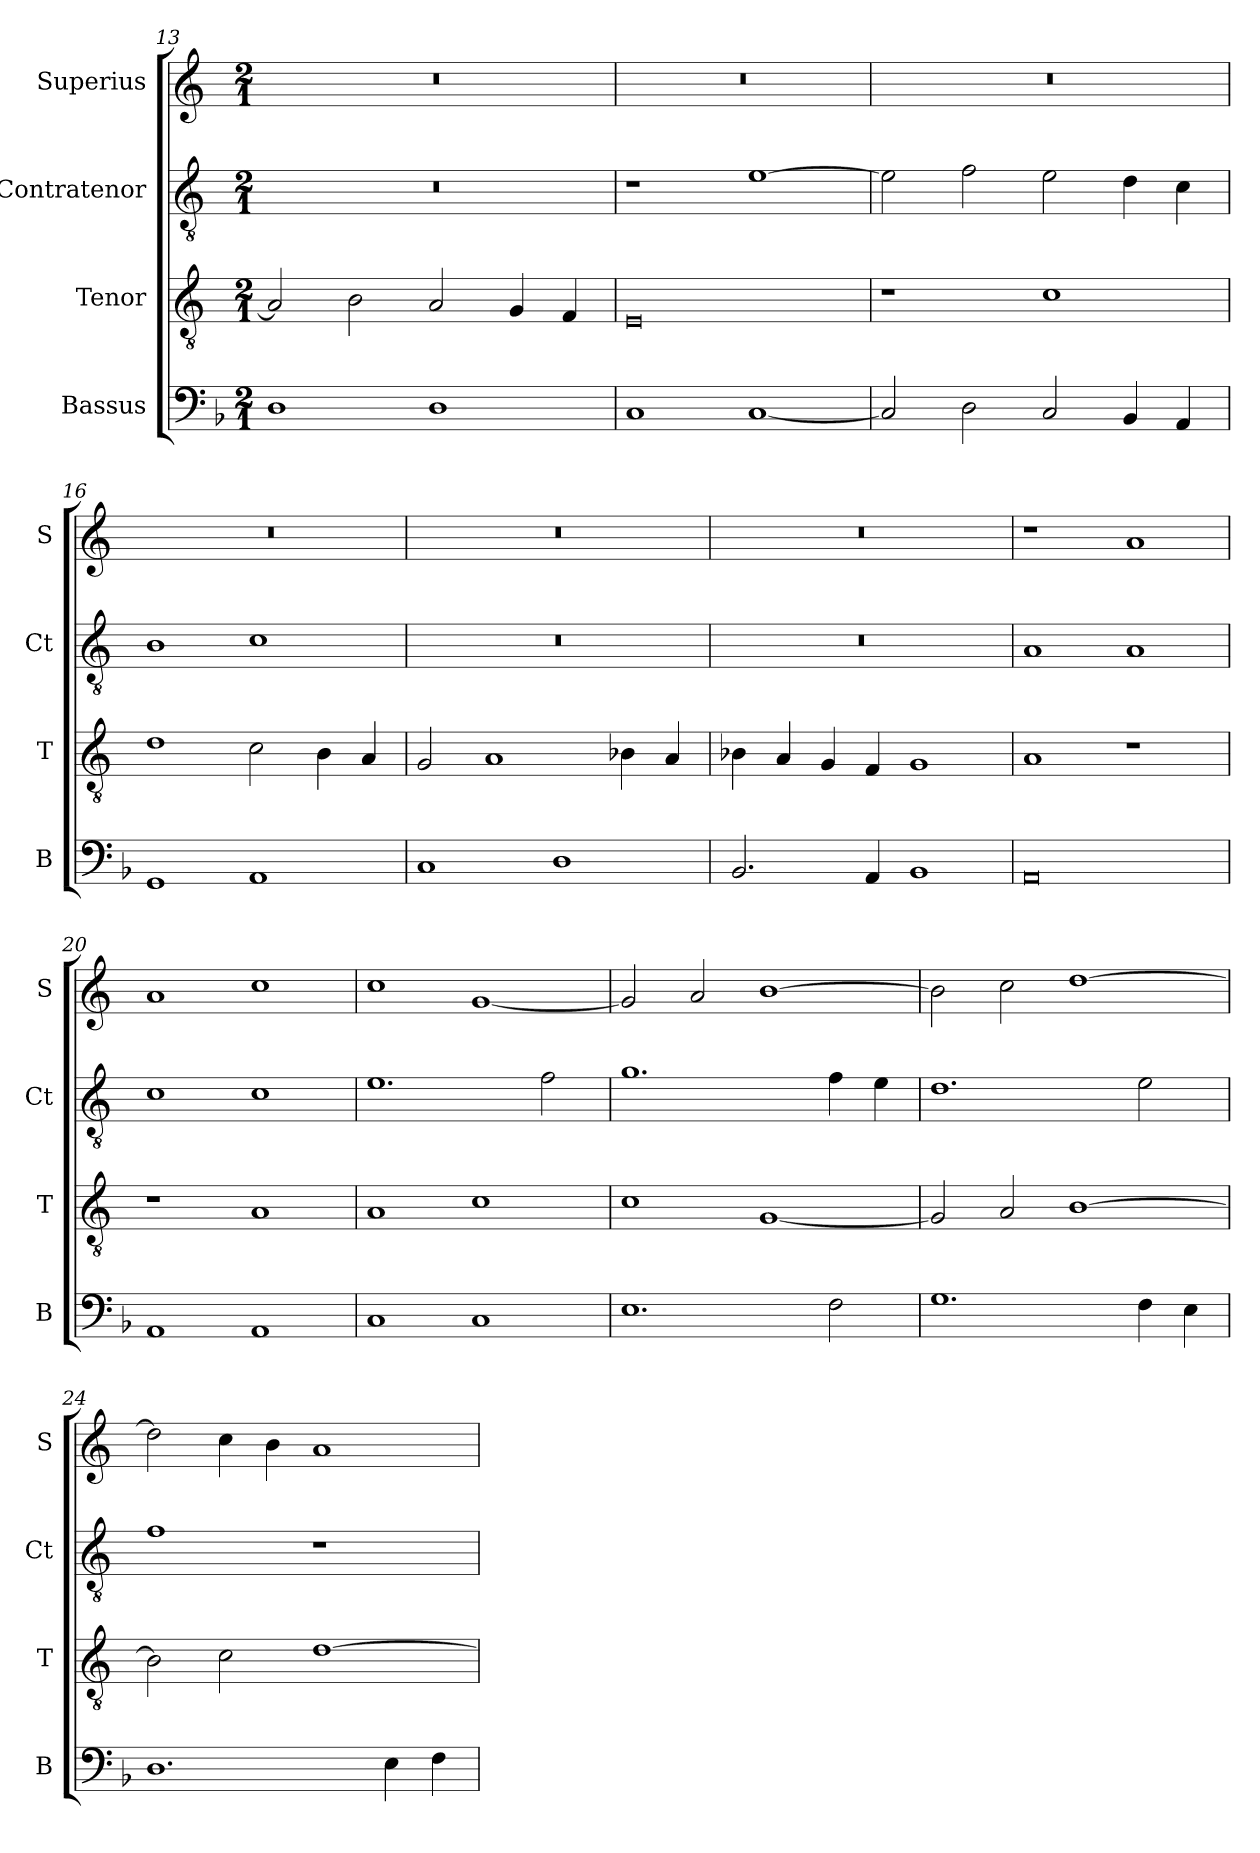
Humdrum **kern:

**kern	**kern	**kern	**kern
*part4	*part3	*part2	*part1
*staff4	*staff3	*staff2	*staff1
*I"Bassus	*I"Tenor	*I"Contratenor	*I"Superius
*I'B	*I'T	*I'Ct	*I'S
*clefF4	*clefGv2	*clefGv2	*clefG2
*k[b-]	*k[]	*k[]	*k[]
*M2/1	*M2/1	*M2/1	*M2/1
=13	=13	=13	=13
1D	2A/]	0r	0r
.	2B\	.	.
1D	2A/	.	.
.	4G/	.	.
.	4F/	.	.
=14	=14	=14	=14
1C	0E	1r	0r
[1C	.	[1e	.
=15	=15	=15	=15
2C/]	1r	2e\]	0r
2D\	.	2f\	.
2C/	1c	2e\	.
4BB-/	.	4d\	.
4AA/	.	4c\	.
=16	=16	=16	=16
1GG	1d	1B	0r
1AA	2c\	1c	.
.	4B\	.	.
.	4A/	.	.
=17	=17	=17	=17
1C	2G/	0r	0r
.	1A	.	.
1D	.	.	.
.	4B-X\	.	.
.	4A/	.	.
=18	=18	=18	=18
2.BB-/	4B-X\	0r	0r
.	4A/	.	.
.	4G/	.	.
4AA/	4F/	.	.
1BB-	1G	.	.
=19	=19	=19	=19
0AA	1A	1A	1r
.	1r	1A	1a
=20	=20	=20	=20
1AA	1r	1c	1a
1AA	1A	1c	1cc
=21	=21	=21	=21
1C	1A	1.e	1cc
1C	1c	.	[1g
.	.	2f\	.
=22	=22	=22	=22
1.E	1c	1.g	2g/]
.	.	.	2a/
.	[1G	.	[1b
2F\	.	4f\	.
.	.	4e\	.
=23	=23	=23	=23
1.G	2G/]	1.d	2b\]
.	2A/	.	2cc\
.	[1B	.	[1dd
4F\	.	2e\	.
4E\	.	.	.
=24	=24	=24	=24
1.D	2B\]	1f	2dd\]
.	2c\	.	4cc\
.	.	.	4b\
.	[1d	1r	1a
4E\	.	.	.
4F\	.	.	.
=	=	=	=
*-	*-	*-	*-
